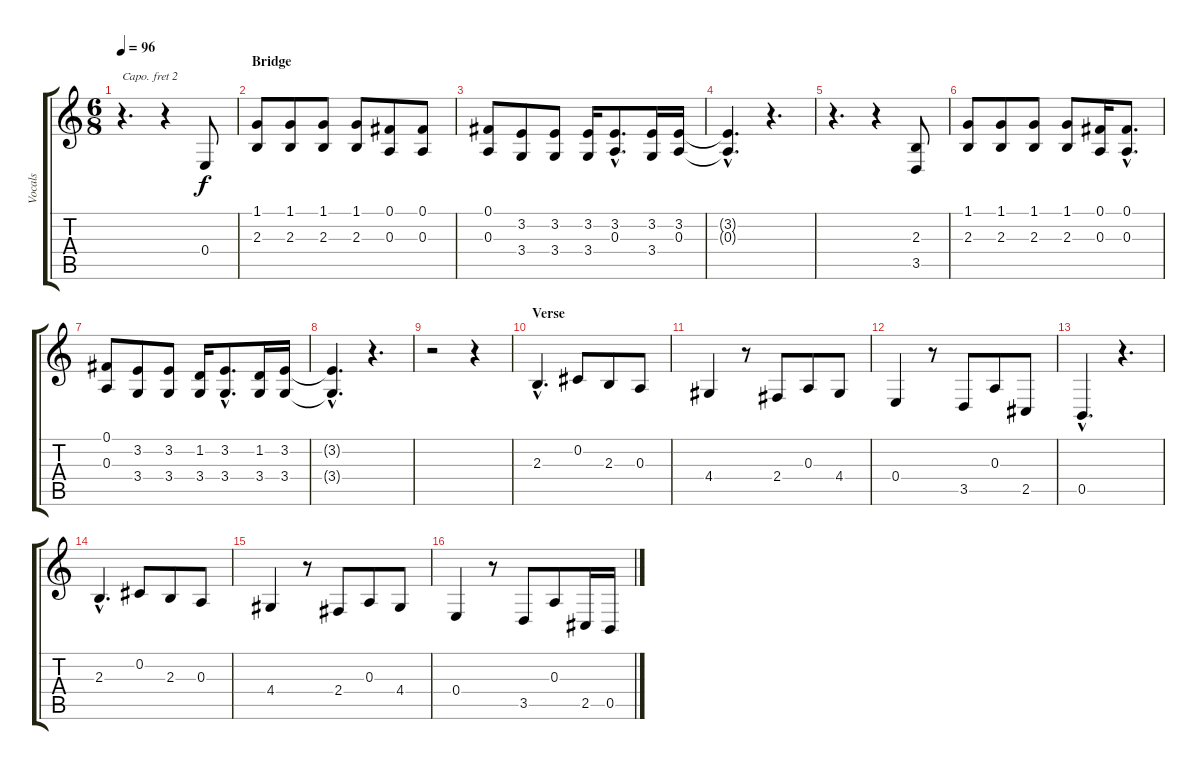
\track ("Vocals" "Vocals") {instrument synthvoice}
\staff {score tabs}
\capo 2
\tuning (E4 B3 G3 D3 A2 E2) {hide}
\ts (6 8)
\tempo 96
\clef g2
\ks c
r.4{d dy f} r.4 0.4.8 |
\section ("" "Bridge")
(1.1 2.3).8 (1.1 2.3).8 (1.1 2.3).8 (1.1 2.3).8 (0.1 0.3).8 (0.1 0.3).8 |
(0.1 0.3).8 (3.2 3.4).8 (3.2 3.4).8 (3.2 3.4).16 (3.2{hac} 0.3{hac}).8{d} (3.2 3.4).16 (3.2 0.3).16 |
(3.2{hac t} 0.3{hac t}).4{d} r.4{d} |
r.4{d} r.4 (2.3 3.5).8 |
(1.1 2.3).8 (1.1 2.3).8 (1.1 2.3).8 (1.1 2.3).8 (0.1 0.3).16 (0.1{hac} 0.3{hac}).8{d} |
(0.1 0.3).8 (3.2 3.4).8 (3.2 3.4).8 (1.2 3.4).16 (3.2{hac} 3.4{hac}).8{d} (1.2 3.4).16 (3.2 3.4).16 |
(3.2{hac t} 3.4{hac t}).4{d} r.4{d} |
r.2 r.4 |
\section ("" "Verse")
2.3{hac}.4{d} 0.2.8 2.3.8 0.3.8 |
4.4.4 r.8 2.4.8 0.3.8 4.4.8 |
0.4.4 r.8 3.5.8 0.3.8 2.5.8 |
0.5{hac}.4{d} r.4{d} |
2.3{hac}.4{d} 0.2.8 2.3.8 0.3.8 |
4.4.4 r.8 2.4.8 0.3.8 4.4.8 |
0.4.4 r.8 3.5.8 0.3.8 2.5.16 0.5.16
